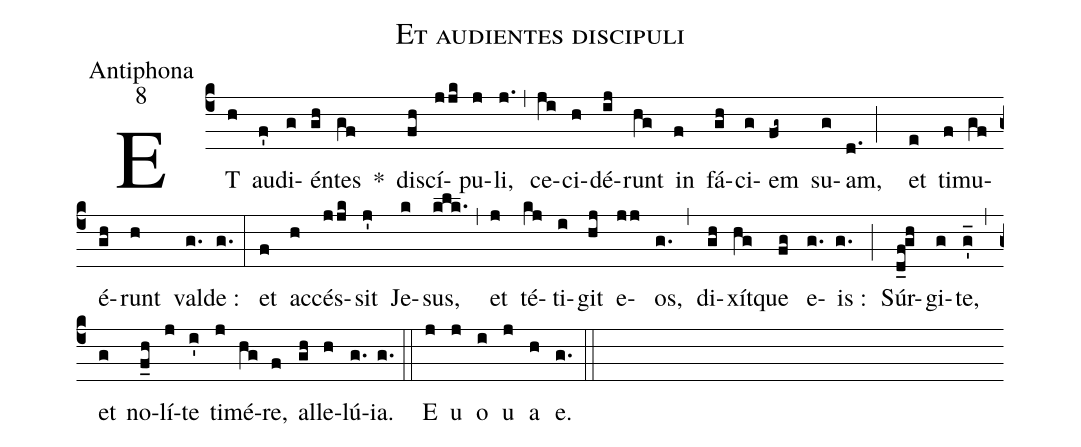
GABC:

name:Et audientes discipuli;
office-part:Antiphona;
mode:8;
%%
(c4) ET(h) au(f')di(g)én(gh)tes(gf) *() di(fh)scí(jjk)pu(j)li,(j.) (,) ce(ji)ci(h)dé(ij)runt(hg) in(f) fá(gh)ci(g)em(fg~) su(g)am,(d.;) et(e) ti(f)mu(gf)é(gh)runt(h) val(g.)de :(g.) (:) et(f) ac(h)cés(jjk)sit(j') Je(k)sus,(klk.) (,) et(j) té(kj)ti(i)git(hj) e(jj)os,(g.) (,) di(gh)xít(hg)que(fg) e(g.)is :(g.) (;) Súr(d_f!gh)gi(g)te,(g'_) (,) et(g) no(f_h)lí(j)te(i') ti(j)mé(hg)re,(f) al(gh)le(h)lú(g.)ia.(g.) (::) E(j) u(j) o(i) u(j) a(h) e.(g.) (::)
